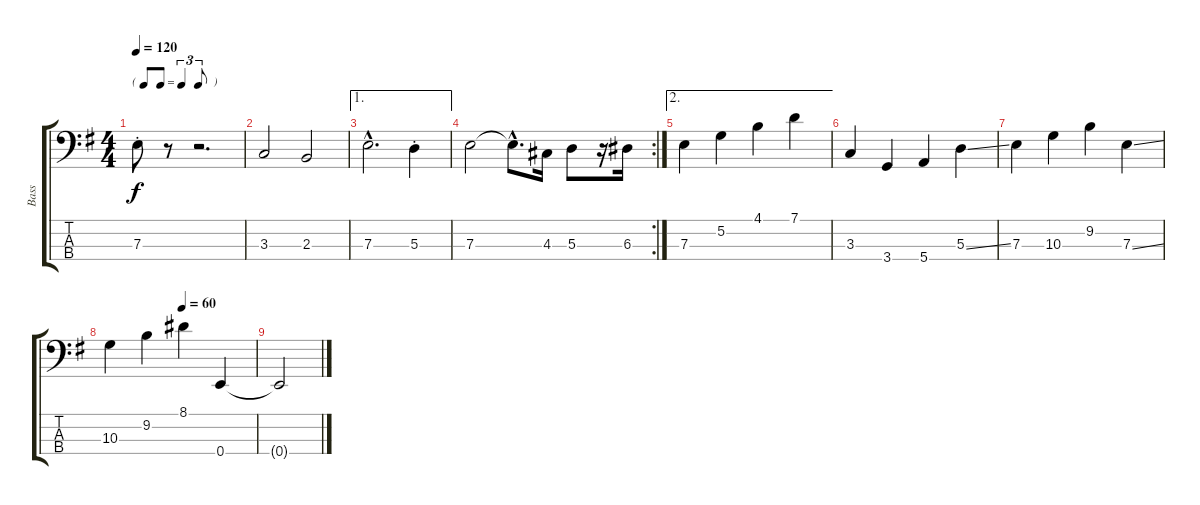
\track ("Bass" "Bass") {instrument fretlessbass}
\staff {score tabs}
\tuning (G2 D2 A1 E1) {hide}
\ts (4 4)
\tf triplet8th
\tempo 120
\clef f4
\ks g
7.3{st}.8{dy f} r.8 r.2{d} |
3.3.2 2.3.2 |
\ae 1
7.3{hac}.2{d} 5.3{st}.4 |
\rc 2
7.3.2 7.3{hac t}.8{d} 4.3.16 5.3.8 r.16 6.3.16 |
\ae 2
7.3.4 5.2.4 4.1.4 7.1.4 |
3.3.4 3.4.4 5.4.4 5.3{ss}.4 |
7.3.4 10.3.4 9.2.4 7.3{ss}.4 |
\tempo (60 0.5)
10.3.4 9.2.4 8.1.4 0.4.4 |
0.4{t}.2
